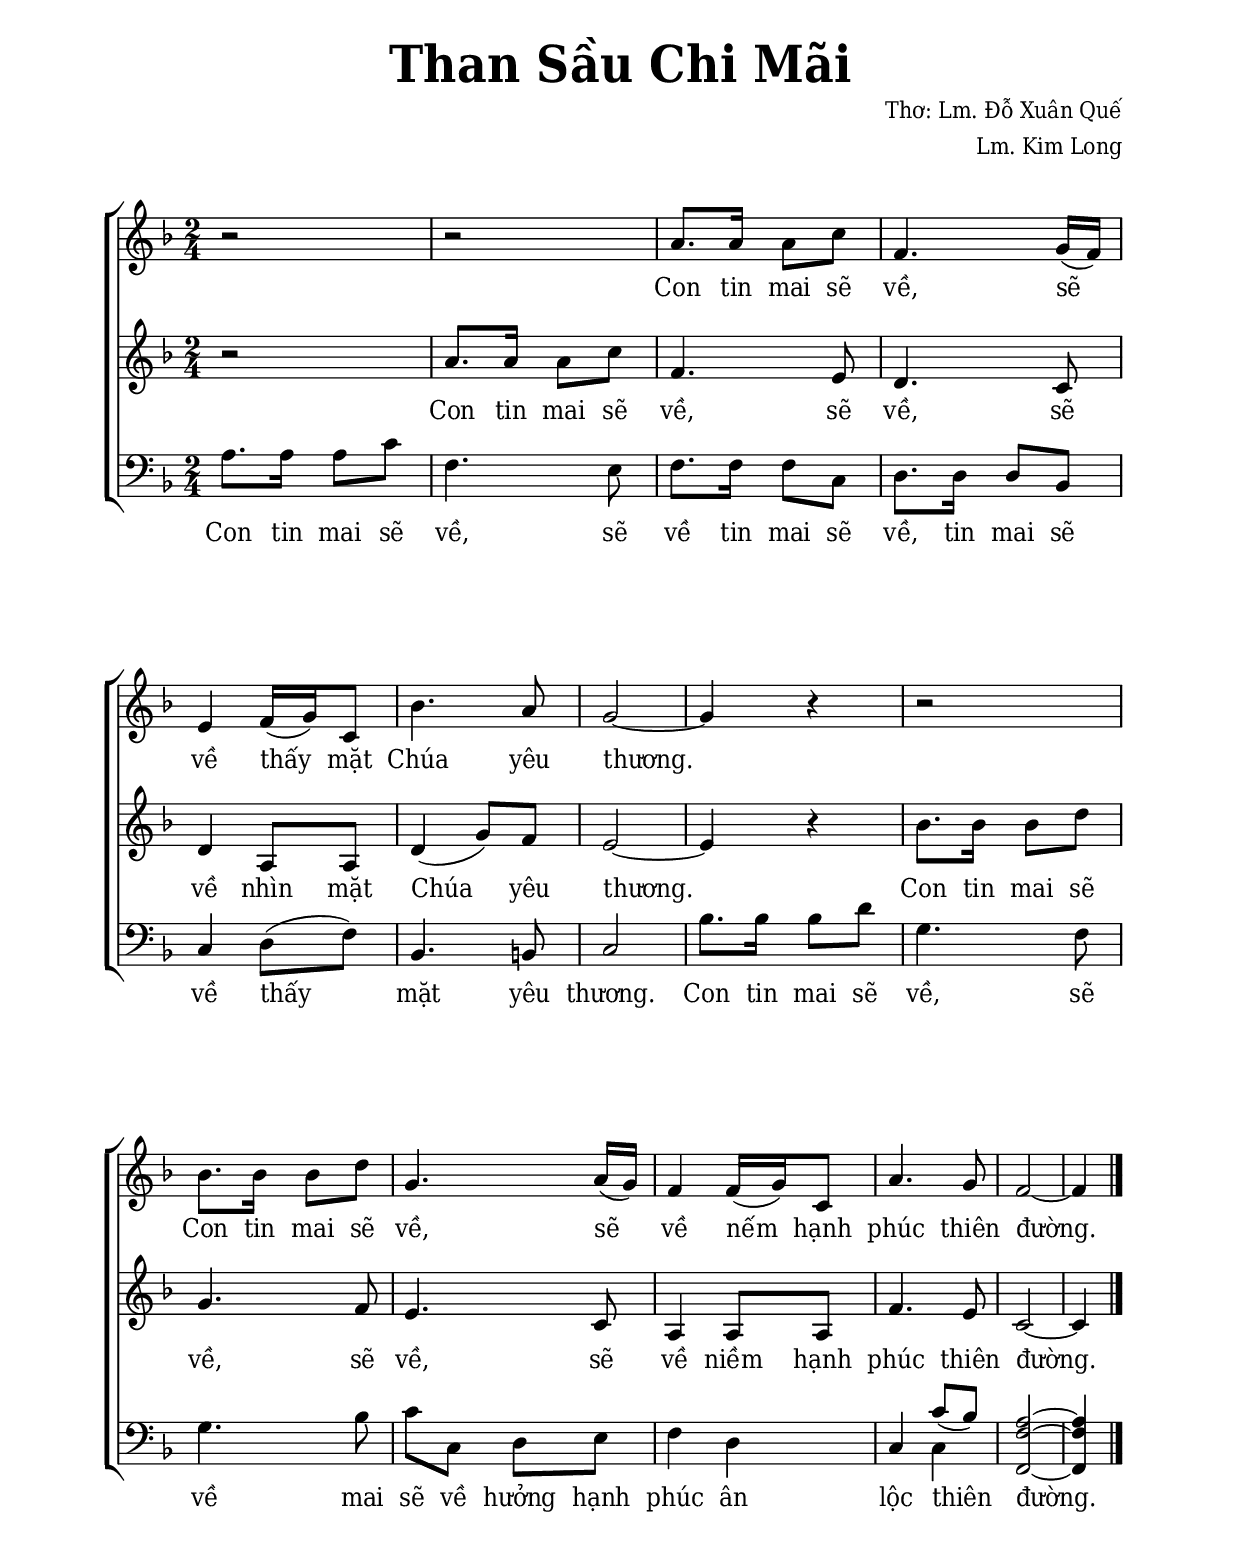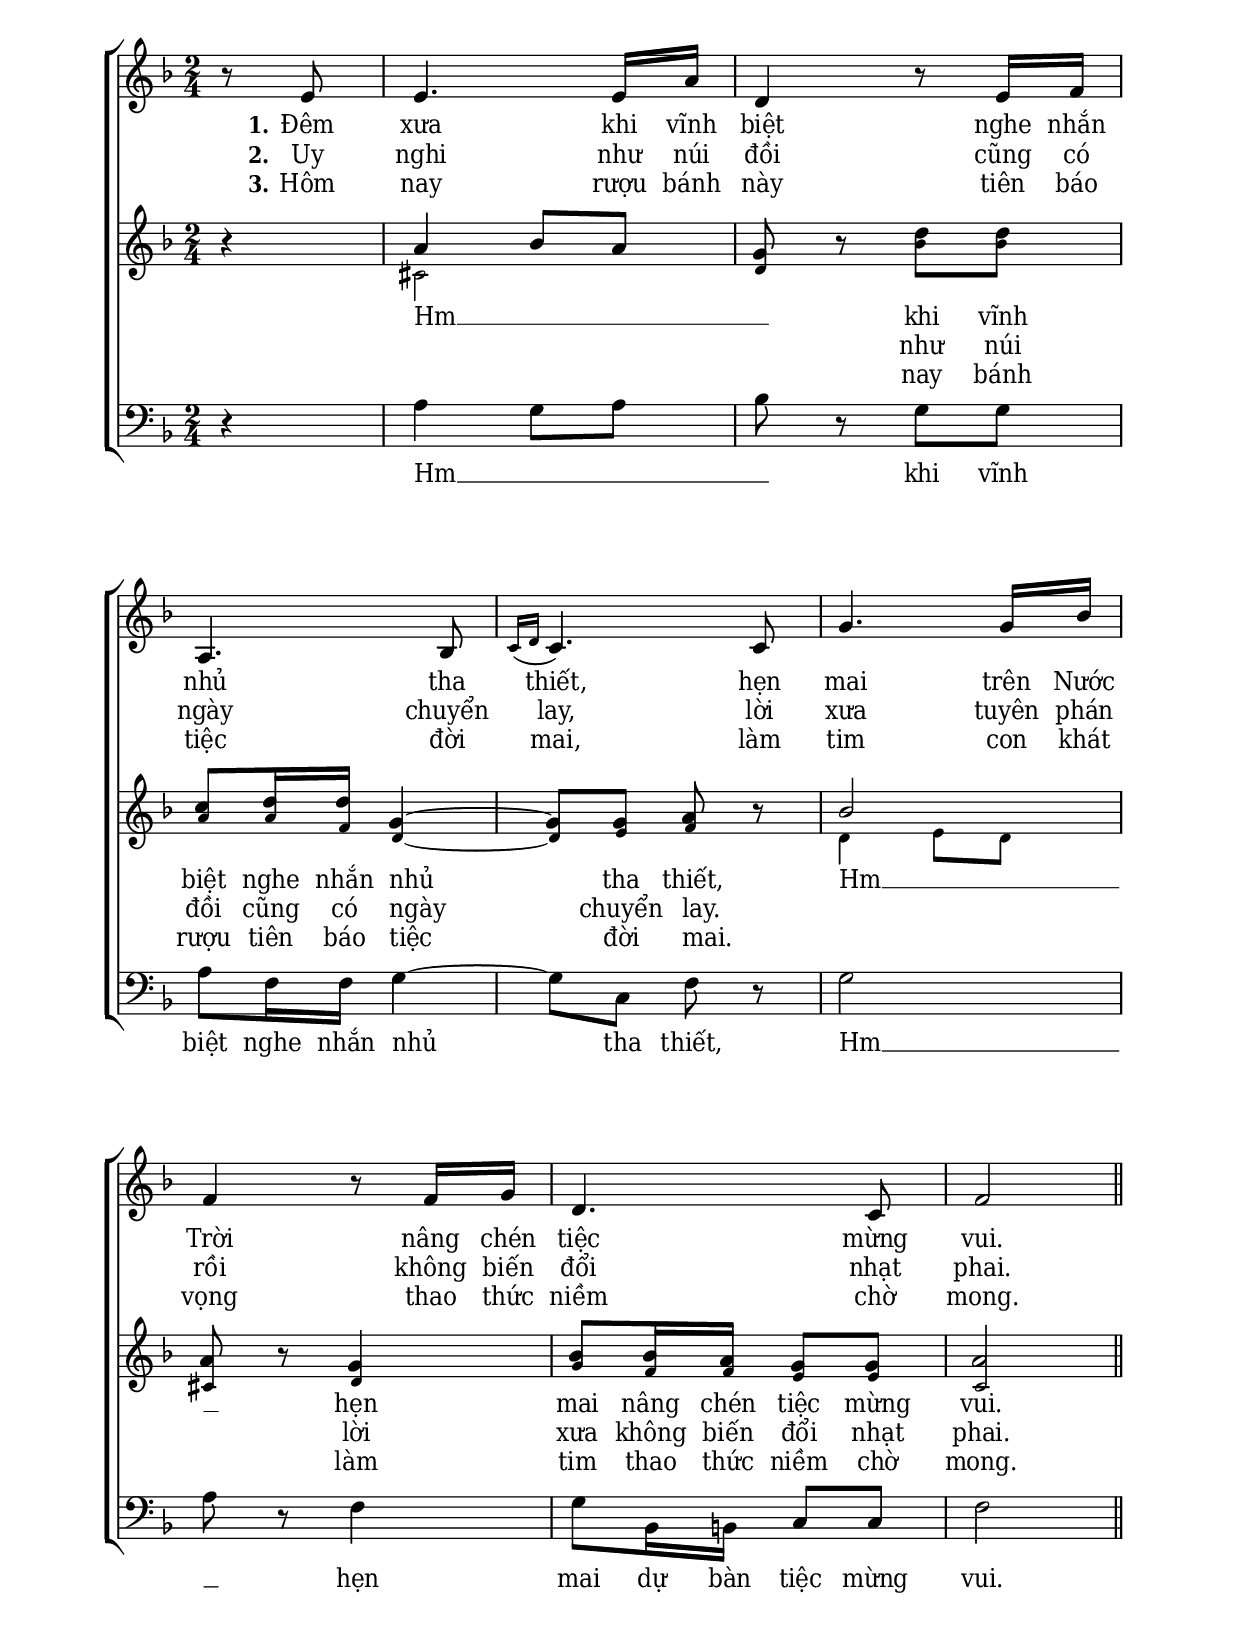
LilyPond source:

% Cài đặt chung
\version "2.22.1"
\include "english.ly"

\header {
  title = \markup { \fontsize #3 "Than Sầu Chi Mãi" }
  arranger = "Lm. Kim Long"
  composer = "Thơ: Lm. Đỗ Xuân Quế"
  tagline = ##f
}

% Nhạc điệp khúc
nhacDiepKhucSop = \relative c'' {
  r2
  r
  a8. a16 a8 c |
  f,4. g16 (f) |
  e4 f16 (g) c,8 |
  bf'4. a8 |
  g2 ~ |
  g4 r |
  r2
  bf8. bf16 bf8 d |
  g,4. a16 (g) |
  f4 f16 (g) c,8 |
  a'4. g8 |
  f2 ~ |
  f4 \bar "|."
}

nhacDiepKhucAlto = \relative c'' {
  r2
  a8. a16 a8 c |
  f,4. e8 |
  d4. c8 |
  d4 a8 a |
  d4 (g8) f |
  e2 ~ |
  e4 r |
  bf'8. bf16 bf8 d |
  g,4. f8 |
  e4. c8 |
  a4 a8 a |
  f'4. e8 |
  c2 ~ |
  c4
}

nhacDiepKhucBas = \relative c' {
  a8. a16 a8 c |
  f,4. e8 |
  f8. f16 f8 c |
  d8. d16 d8 bf |
  c4 d8 (f) |
  bf,4. b!8 |
  c2 |
  bf'8. bf16 bf8 d |
  g,4. f8 |
  g4. bf8 |
  c c, d e |
  f4 d |
  c
  <<
    { \voiceOne c'8 _(bf) }
    \new Voice = "splitpart" { \voiceTwo c,4 }
  >>
  \oneVoice
  <a' f f,>2 ~ |
  <a f f,>4
}

nhacPhienKhucSop = \relative c' {
  \partial 4 r8 e |
  e4. e16 a |
  d,4 r8 e16 f |
  a,4. bf8 |
  \slashedGrace { c16 (d } c4.) c8 |
  g'4. g16 bf |
  f4 r8 f16 g |
  d4. c8 |
  f2 \bar "||"
}

nhacPhienKhucAlto = \relative c'' {
  r4 |
  a bf8 a |
  g r d' d |
  c d16 d g,4 ~ |
  g8 g a r |
  bf2 |
  a8 r g4 |
  bf8 bf16 a g8 g |
  a2
}

nhacPhienKhucTenor = \relative c' {
  r4
  cs2 |
  d8 r bf' bf |
  a a16 f d4 ~ |
  d8 e f r |
  d4 e8 d |
  cs r d4 |
  g8 f16 f e8 e |
  c2
}

nhacPhienKhucBas = \relative c' {
  r4
  a g8 a |
  bf r g g |
  a f16 f g4 ~ |
  g8 c, f r |
  g2 |
  a8 r f4 |
  g8 bf,16 b! c8 c |
  f2
}

% Lời
loiDiepKhucSop = \lyricmode {
  Con tin mai sẽ về, sẽ về thấy mặt Chúa yêu thương.
  Con tin mai sẽ về, sẽ về nếm hạnh phúc thiên đường.
}

loiDiepKhucAlto = \lyricmode {
  Con tin mai sẽ về, sẽ về, sẽ về nhìn mặt Chúa yêu thương.
  Con tin mai sẽ về, sẽ về, sẽ về niềm hạnh phúc thiên đường.
}

loiDiepKhucBas = \lyricmode {
  Con tin mai sẽ về, sẽ về tin mai sẽ về,
  tin mai sẽ về thấy mặt yêu thương.
  Con tin mai sẽ về,
  sẽ về mai sẽ về hưởng hạnh phúc ân lộc thiên đường.
}

loiPhienKhucSopMot = \lyricmode {
  \set stanza = #"1."
  Đêm xưa khi vĩnh biệt
  nghe nhắn nhủ tha thiết,
  hẹn mai trên Nước Trời nâng chén tiệc mừng vui.
}

loiPhienKhucSopHai = \lyricmode {
  \set stanza = #"2."
  Uy nghi như núi đồi cũng có ngày chuyển lay,
  lời xưa tuyên phán rồi không biến đổi nhạt phai.
}

loiPhienKhucSopBa = \lyricmode {
  \set stanza = #"3."
  Hôm nay rượu bánh này tiên báo tiệc đời mai,
  làm tim con khát vọng thao thức niềm chờ mong.
}

loiPhienKhucAltoMot = \lyricmode {
  Hm __ _ _ _
  khi vĩnh biệt nghe nhắn nhủ tha thiết,
  Hm __ _
  hẹn mai nâng chén tiệc mừng vui.
}

loiPhienKhucAltoHai = \lyricmode {
  _ _ _ _
  như núi đồi cũng có ngày chuyển lay.
  _ _
  lời xưa không biến đổi nhạt phai.
}

loiPhienKhucAltoBa = \lyricmode {
  _ _ _ _
  nay bánh rượu tiên báo tiệc đời mai.
  _ _
  làm tim thao thức niềm chờ mong.
}

loiPhienKhucBasMot = \lyricmode {
  Hm __ _ _ _
  khi vĩnh biệt nghe nhắn nhủ tha thiết,
  Hm __ _
  hẹn mai dự bàn tiệc mừng vui.
}

loiPhienKhucBasHai = \lyricmode {
  _ _ _ _
  như núi đồi cũng đổi thay chuyển lay.
  _ _ _ _
  lời xưa chẳng chuyển đổi nhạt phai.
}

loiPhienKhucBasBa = \lyricmode {
  _ _ _ _
  nay rượu bánh tiên báo tiệc đời mai.
  _ _ _ _
  làm tim rạo rực niềm chờ mong.
}

% Dàn trang
\paper {
  #(set-paper-size "a4")
  top-margin = 15\mm
  bottom-margin = 15\mm
  left-margin = 20\mm
  right-margin = 20\mm
  indent = #0
  #(define fonts
    (make-pango-font-tree
      "Deja Vu Serif Condensed"
      "Deja Vu Serif Condensed"
      "Deja Vu Serif Condensed"
      (/ 20 20)))
  page-count = #2
  print-page-number = #f
  system-system-spacing = #'((basic-distance . 15))
  %score-system-spacing = #'((basic-distance . 15))
}

TongNhip = {
  \key f \major \time 2/4
  \set Timing.beamExceptions = #'()
  \set Timing.baseMoment = #(ly:make-moment 1/4)
}

% Đổi kích thước nốt cho bè phụ
notBePhu =
#(define-music-function (font-size music) (number? ly:music?)
   (for-some-music
     (lambda (m)
       (if (music-is-of-type? m 'rhythmic-event)
           (begin
             (set! (ly:music-property m 'tweaks)
                   (cons `(font-size . ,font-size)
                         (ly:music-property m 'tweaks)))
             #t)
           #f))
     music)
   music)

\score {
  \new ChoirStaff <<
    \new Staff <<
      \new Voice = "beSop" { \clef treble \TongNhip \nhacDiepKhucSop }
      \new Lyrics \lyricsto beSop \loiDiepKhucSop
    >>
    \new Staff <<
      \new Voice = "beAlto" { \clef treble \TongNhip \nhacDiepKhucAlto }
      \new Lyrics \lyricsto beAlto \loiDiepKhucAlto
    >>
    \new Staff <<
      \new Voice = "beBass" { \clef bass \TongNhip \nhacDiepKhucBas }
      \new Lyrics \lyricsto beBass \loiDiepKhucBas
    >>
  >>
  \layout {
    %\override Lyrics.LyricText.font-size = #+2
    \override Lyrics.LyricSpace.minimum-distance = #1.5
    \override Score.BarNumber.break-visibility = ##(#f #f #f)
  } 
}

\score {
  \new ChoirStaff <<
    \new Staff <<
      \new Voice = "beSop" { \clef treble \TongNhip \nhacPhienKhucSop }
      \new Lyrics \lyricsto beSop \loiPhienKhucSopMot
      \new Lyrics \lyricsto beSop \loiPhienKhucSopHai
      \new Lyrics \lyricsto beSop \loiPhienKhucSopBa
    >>
    \new Staff \with {
        \consists "Merge_rests_engraver"
        printPartCombineTexts = ##f
      }
      <<
      \new Voice \TongNhip \partCombine
            \nhacPhienKhucAlto
            \notBePhu -2 { \nhacPhienKhucTenor }
      \new NullVoice = nhacThamChieuAlto \nhacPhienKhucAlto
      \new Lyrics \lyricsto nhacThamChieuAlto \loiPhienKhucAltoMot
      \new Lyrics \lyricsto nhacThamChieuAlto \loiPhienKhucAltoHai
      \new Lyrics \lyricsto nhacThamChieuAlto \loiPhienKhucAltoBa
    >>
    \new Staff <<
      \new Voice = "beBass" { \clef bass \TongNhip \nhacPhienKhucBas }
      \new Lyrics \lyricsto beBass \loiPhienKhucBasMot
    >>
  >>
  \layout {
    %\override Lyrics.LyricText.font-size = #+2
    \override Lyrics.LyricSpace.minimum-distance = #1.5
    \override Score.BarNumber.break-visibility = ##(#f #f #f)
  } 
}
